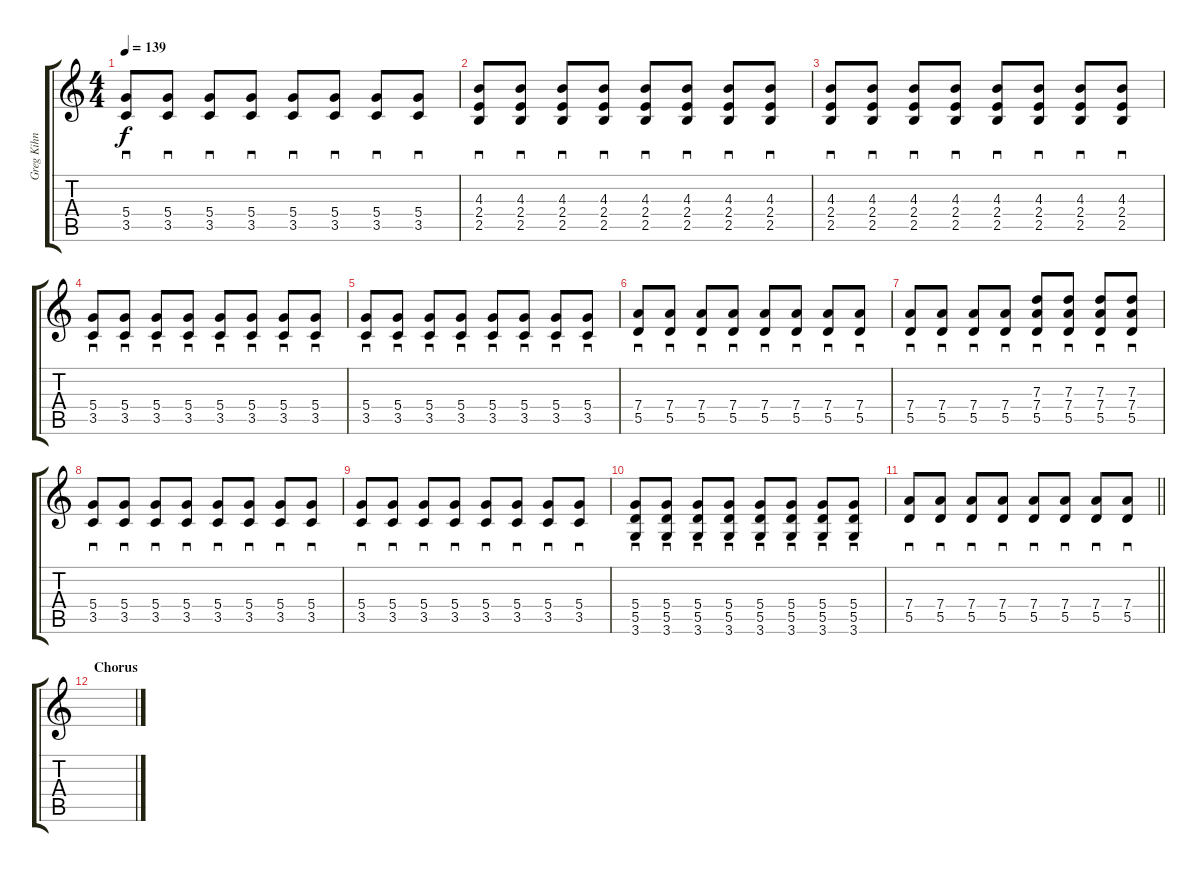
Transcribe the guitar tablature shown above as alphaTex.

\track ("Greg Kihn" "Greg Kihn") {instrument electricguitarjazz}
\staff {score tabs}
\tuning (E4 B3 G3 D3 A2 E2) {hide}
\ts (4 4)
\tempo 139
\clef g2
\ks c
(5.4 3.5).8{sd dy f} (5.4 3.5).8{sd} (5.4 3.5).8{sd} (5.4 3.5).8{sd} (5.4 3.5).8{sd} (5.4 3.5).8{sd} (5.4 3.5).8{sd} (5.4 3.5).8{sd} |
(4.3 2.4 2.5).8{sd} (4.3 2.4 2.5).8{sd} (4.3 2.4 2.5).8{sd} (4.3 2.4 2.5).8{sd} (4.3 2.4 2.5).8{sd} (4.3 2.4 2.5).8{sd} (4.3 2.4 2.5).8{sd} (4.3 2.4 2.5).8{sd} |
(4.3 2.4 2.5).8{sd} (4.3 2.4 2.5).8{sd} (4.3 2.4 2.5).8{sd} (4.3 2.4 2.5).8{sd} (4.3 2.4 2.5).8{sd} (4.3 2.4 2.5).8{sd} (4.3 2.4 2.5).8{sd} (4.3 2.4 2.5).8{sd} |
(5.4 3.5).8{sd} (5.4 3.5).8{sd} (5.4 3.5).8{sd} (5.4 3.5).8{sd} (5.4 3.5).8{sd} (5.4 3.5).8{sd} (5.4 3.5).8{sd} (5.4 3.5).8{sd} |
(5.4 3.5).8{sd} (5.4 3.5).8{sd} (5.4 3.5).8{sd} (5.4 3.5).8{sd} (5.4 3.5).8{sd} (5.4 3.5).8{sd} (5.4 3.5).8{sd} (5.4 3.5).8{sd} |
(7.4 5.5).8{sd} (7.4 5.5).8{sd} (7.4 5.5).8{sd} (7.4 5.5).8{sd} (7.4 5.5).8{sd} (7.4 5.5).8{sd} (7.4 5.5).8{sd} (7.4 5.5).8{sd} |
(7.4 5.5).8{sd} (7.4 5.5).8{sd} (7.4 5.5).8{sd} (7.4 5.5).8{sd} (7.3 7.4 5.5).8{sd} (7.3 7.4 5.5).8{sd} (7.3 7.4 5.5).8{sd} (7.3 7.4 5.5).8{sd} |
(5.4 3.5).8{sd} (5.4 3.5).8{sd} (5.4 3.5).8{sd} (5.4 3.5).8{sd} (5.4 3.5).8{sd} (5.4 3.5).8{sd} (5.4 3.5).8{sd} (5.4 3.5).8{sd} |
(5.4 3.5).8{sd} (5.4 3.5).8{sd} (5.4 3.5).8{sd} (5.4 3.5).8{sd} (5.4 3.5).8{sd} (5.4 3.5).8{sd} (5.4 3.5).8{sd} (5.4 3.5).8{sd} |
(5.4 5.5 3.6).8{sd} (5.4 5.5 3.6).8{sd} (5.4 5.5 3.6).8{sd} (5.4 5.5 3.6).8{sd} (5.4 5.5 3.6).8{sd} (5.4 5.5 3.6).8{sd} (5.4 5.5 3.6).8{sd} (5.4 5.5 3.6).8{sd} |
\barLineRight lightlight
(7.4 5.5).8{sd} (7.4 5.5).8{sd} (7.4 5.5).8{sd} (7.4 5.5).8{sd} (7.4 5.5).8{sd} (7.4 5.5).8{sd} (7.4 5.5).8{sd} (7.4 5.5).8{sd} |
\section ("" "Chorus")
